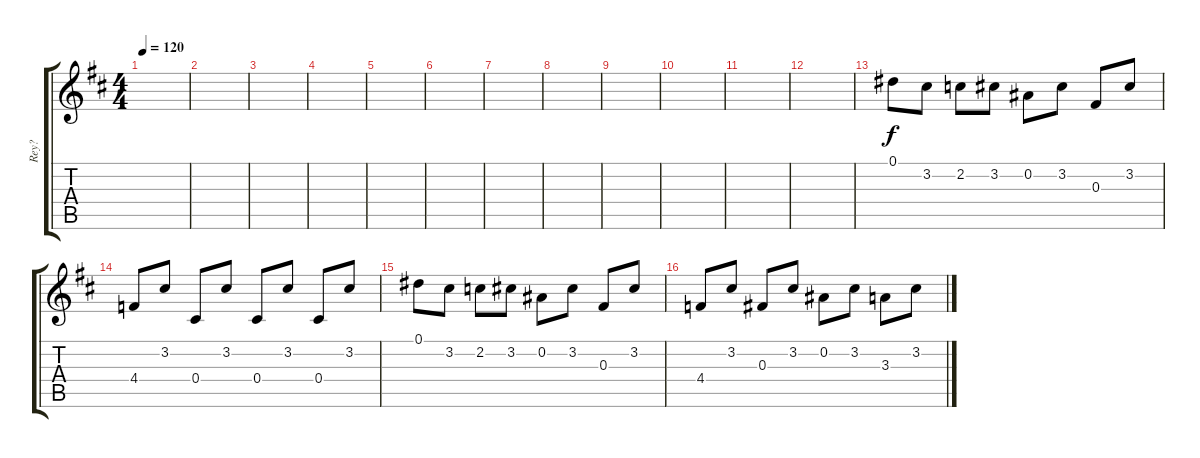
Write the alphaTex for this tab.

\track ("Rey?" "Rey?") {instrument overdrivenguitar}
\staff {score tabs}
\tuning (Eb4 Bb3 Gb3 Db3 Ab2 Eb2) {hide}
\ts (4 4)
\tempo 120
\clef g2
\ks d
|
|
|
|
|
|
|
|
|
|
|
|
0.1.8 3.2.8 2.2.8 3.2.8 0.2.8 3.2.8 0.3.8 3.2.8 |
4.4.8 3.2.8 0.4.8 3.2.8 0.4.8 3.2.8 0.4.8 3.2.8 |
0.1.8 3.2.8 2.2.8 3.2.8 0.2.8 3.2.8 0.3.8 3.2.8 |
4.4.8 3.2.8 0.3.8 3.2.8 0.2.8 3.2.8 3.3.8 3.2.8
